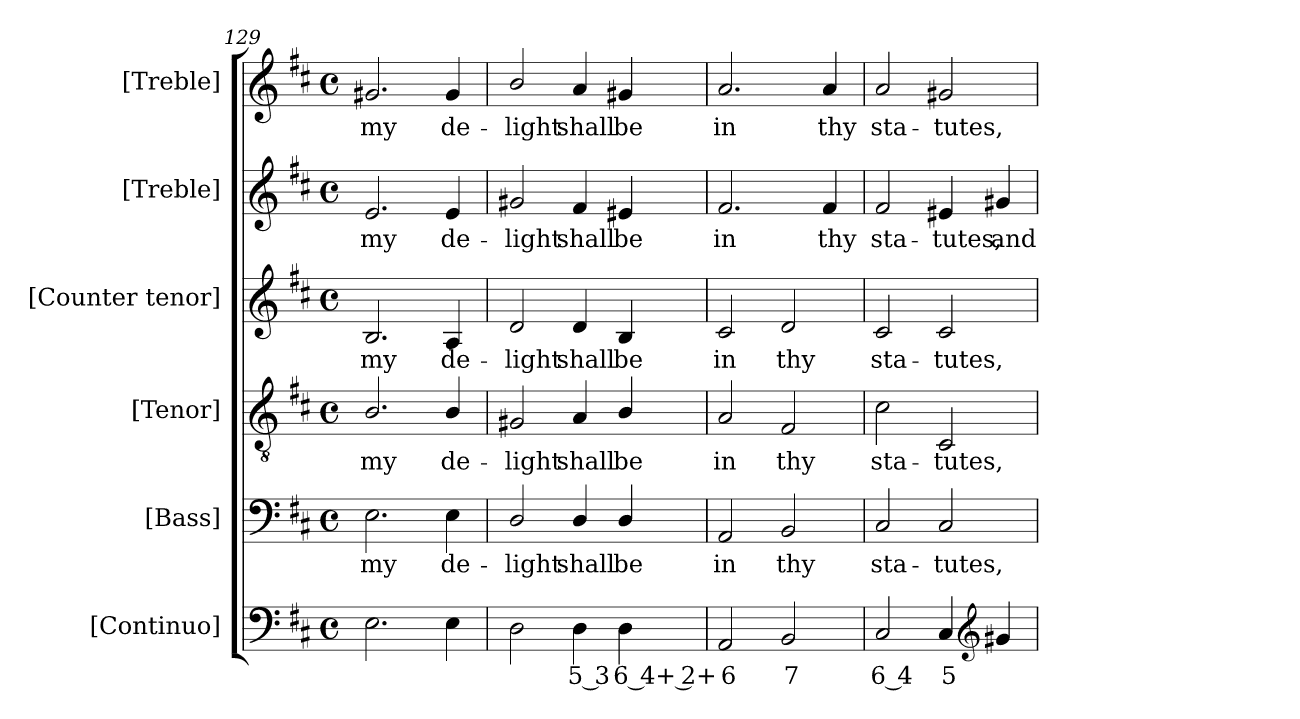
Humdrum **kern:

**kern	**text	**kern	**text	**kern	**text	**kern	**text	**kern	**text	**kern	**text
*part6	*part6	*part5	*part5	*part4	*part4	*part3	*part3	*part2	*part2	*part1	*part1
*staff6	*staff6	*staff5	*staff5	*staff4	*staff4	*staff3	*staff3	*staff2	*staff2	*staff1	*staff1
*I"[Continuo]	*	*I"[Bass]	*	*I"[Tenor]	*	*I"[Counter tenor]	*	*I"[Treble]	*	*I"[Treble]	*
*I'Cont.	*	*I'B.	*	*I'T.	*	*	*	*	*	*	*
*clefF4	*	*clefF4	*	*clefGv2	*	*clefG2	*	*clefG2	*	*clefG2	*
*	*	*	*	*ITrd7c12	*	*	*	*	*	*	*
*k[f#c#]	*	*k[f#c#]	*	*k[f#c#]	*	*k[f#c#]	*	*k[f#c#]	*	*k[f#c#]	*
*D:	*	*D:	*	*D:	*	*D:	*	*D:	*	*D:	*
*M4/4	*	*M4/4	*	*M4/4	*	*M4/4	*	*M4/4	*	*M4/4	*
*met(c)	*	*met(c)	*	*met(c)	*	*met(c)	*	*met(c)	*	*met(c)	*
=129	=129	=129	=129	=129	=129	=129	=129	=129	=129	=129	=129
!	!	!	!LO:LY:b:color=#000000	!	!	!	!	!	!	!	!
!	!	!	!	!	!LO:LY:b:color=#000000	!	!	!	!	!	!
!	!	!	!	!	!	!	!LO:LY:b:color=#000000	!	!	!	!
!	!	!	!	!	!	!	!	!	!LO:LY:b:color=#000000	!	!
!	!	!	!	!	!	!	!	!	!	!	!LO:LY:b:color=#000000
2.Ei\	.	2.Ei\	my	2.BBi/	my	2.Bi/	my	2.ei/	my	2.g#Xi/	my
!	!	!	!LO:LY:b:color=#000000	!	!	!	!	!	!	!	!
!	!	!	!	!	!LO:LY:b:color=#000000	!	!	!	!	!	!
!	!	!	!	!	!	!	!LO:LY:b:color=#000000	!	!	!	!
!	!	!	!	!	!	!	!	!	!LO:LY:b:color=#000000	!	!
!	!	!	!	!	!	!	!	!	!	!	!LO:LY:b:color=#000000
4Ei\	.	4Ei\	de-	4BBi/	de-	4Ai/	de-	4ei/	de-	4g#i/	de-
=130	=130	=130	=130	=130	=130	=130	=130	=130	=130	=130	=130
!	!	!	!LO:LY:b:color=#000000	!	!	!	!	!	!	!	!
!	!	!	!	!	!LO:LY:b:color=#000000	!	!	!	!	!	!
!	!	!	!	!	!	!	!LO:LY:b:color=#000000	!	!	!	!
!	!	!	!	!	!	!	!	!	!LO:LY:b:color=#000000	!	!
!	!	!	!	!	!	!	!	!	!	!	!LO:LY:b:color=#000000
2Di\	.	2Di/	-light	2GG#Xi/	-light	2di/	-light	2g#Xi/	-light	2bi/	-light
!	!LO:LY:b:color=#000000	!	!	!	!	!	!	!	!	!	!
!	!	!	!LO:LY:b:color=#000000	!	!	!	!	!	!	!	!
!	!	!	!	!	!LO:LY:b:color=#000000	!	!	!	!	!	!
!	!	!	!	!	!	!	!LO:LY:b:color=#000000	!	!	!	!
!	!	!	!	!	!	!	!	!	!LO:LY:b:color=#000000	!	!
!	!	!	!	!	!	!	!	!	!	!	!LO:LY:b:color=#000000
4Di\	5 3	4Di/	shall	4AAi/	shall	4di/	shall	4f#i/	shall	4ai/	shall
!	!LO:LY:b:color=#000000	!	!	!	!	!	!	!	!	!	!
!	!	!	!LO:LY:b:color=#000000	!	!	!	!	!	!	!	!
!	!	!	!	!	!LO:LY:b:color=#000000	!	!	!	!	!	!
!	!	!	!	!	!	!	!LO:LY:b:color=#000000	!	!	!	!
!	!	!	!	!	!	!	!	!	!LO:LY:b:color=#000000	!	!
!	!	!	!	!	!	!	!	!	!	!	!LO:LY:b:color=#000000
4Di\	6 4+ 2+	4Di/	be	4BBi/	be	4Bi/	be	4e#Xi/	be	4g#Xi/	be
=131	=131	=131	=131	=131	=131	=131	=131	=131	=131	=131	=131
!	!LO:LY:b:color=#000000	!	!	!	!	!	!	!	!	!	!
!	!	!	!LO:LY:b:color=#000000	!	!	!	!	!	!	!	!
!	!	!	!	!	!LO:LY:b:color=#000000	!	!	!	!	!	!
!	!	!	!	!	!	!	!LO:LY:b:color=#000000	!	!	!	!
!	!	!	!	!	!	!	!	!	!LO:LY:b:color=#000000	!	!
!	!	!	!	!	!	!	!	!	!	!	!LO:LY:b:color=#000000
2AAi/	6	2AAi/	in	2AAi/	in	2c#i/	in	2.f#i/	in	2.ai/	in
!	!LO:LY:b:color=#000000	!	!	!	!	!	!	!	!	!	!
!	!	!	!LO:LY:b:color=#000000	!	!	!	!	!	!	!	!
!	!	!	!	!	!LO:LY:b:color=#000000	!	!	!	!	!	!
!	!	!	!	!	!	!	!LO:LY:b:color=#000000	!	!	!	!
2BBi/	7	2BBi/	thy	2FF#i/	thy	2di/	thy	.	.	.	.
!	!	!	!	!	!	!	!	!	!LO:LY:b:color=#000000	!	!
!	!	!	!	!	!	!	!	!	!	!	!LO:LY:b:color=#000000
.	.	.	.	.	.	.	.	4f#i/	thy	4ai/	thy
=132	=132	=132	=132	=132	=132	=132	=132	=132	=132	=132	=132
!	!LO:LY:b:color=#000000	!	!	!	!	!	!	!	!	!	!
!	!	!	!LO:LY:b:color=#000000	!	!	!	!	!	!	!	!
!	!	!	!	!	!LO:LY:b:color=#000000	!	!	!	!	!	!
!	!	!	!	!	!	!	!LO:LY:b:color=#000000	!	!	!	!
!	!	!	!	!	!	!	!	!	!LO:LY:b:color=#000000	!	!
!	!	!	!	!	!	!	!	!	!	!	!LO:LY:b:color=#000000
2C#i/	6 4	2C#i/	sta-	2C#i\	sta-	2c#i/	sta-	2f#i/	sta-	2ai/	sta-
!	!LO:LY:b:color=#000000	!	!	!	!	!	!	!	!	!	!
!	!	!	!LO:LY:b:color=#000000	!	!	!	!	!	!	!	!
!	!	!	!	!	!LO:LY:b:color=#000000	!	!	!	!	!	!
!	!	!	!	!	!	!	!LO:LY:b:color=#000000	!	!	!	!
!	!	!	!	!	!	!	!	!	!LO:LY:b:color=#000000	!	!
!	!	!	!	!	!	!	!	!	!	!	!LO:LY:b:color=#000000
4C#i/	5	2C#i/	-tutes,	2CC#i/	-tutes,	2c#i/	-tutes,	4e#Xi/	-tutes,	2g#Xi/	-tutes,
*clefG2	*	*	*	*	*	*	*	*	*	*	*
!	!	!	!	!	!	!	!	!	!LO:LY:b:color=#000000	!	!
4g#Xi/	.	.	.	.	.	.	.	4g#Xi/	and	.	.
=	=	=	=	=	=	=	=	=	=	=	=
*-	*-	*-	*-	*-	*-	*-	*-	*-	*-	*-	*-
